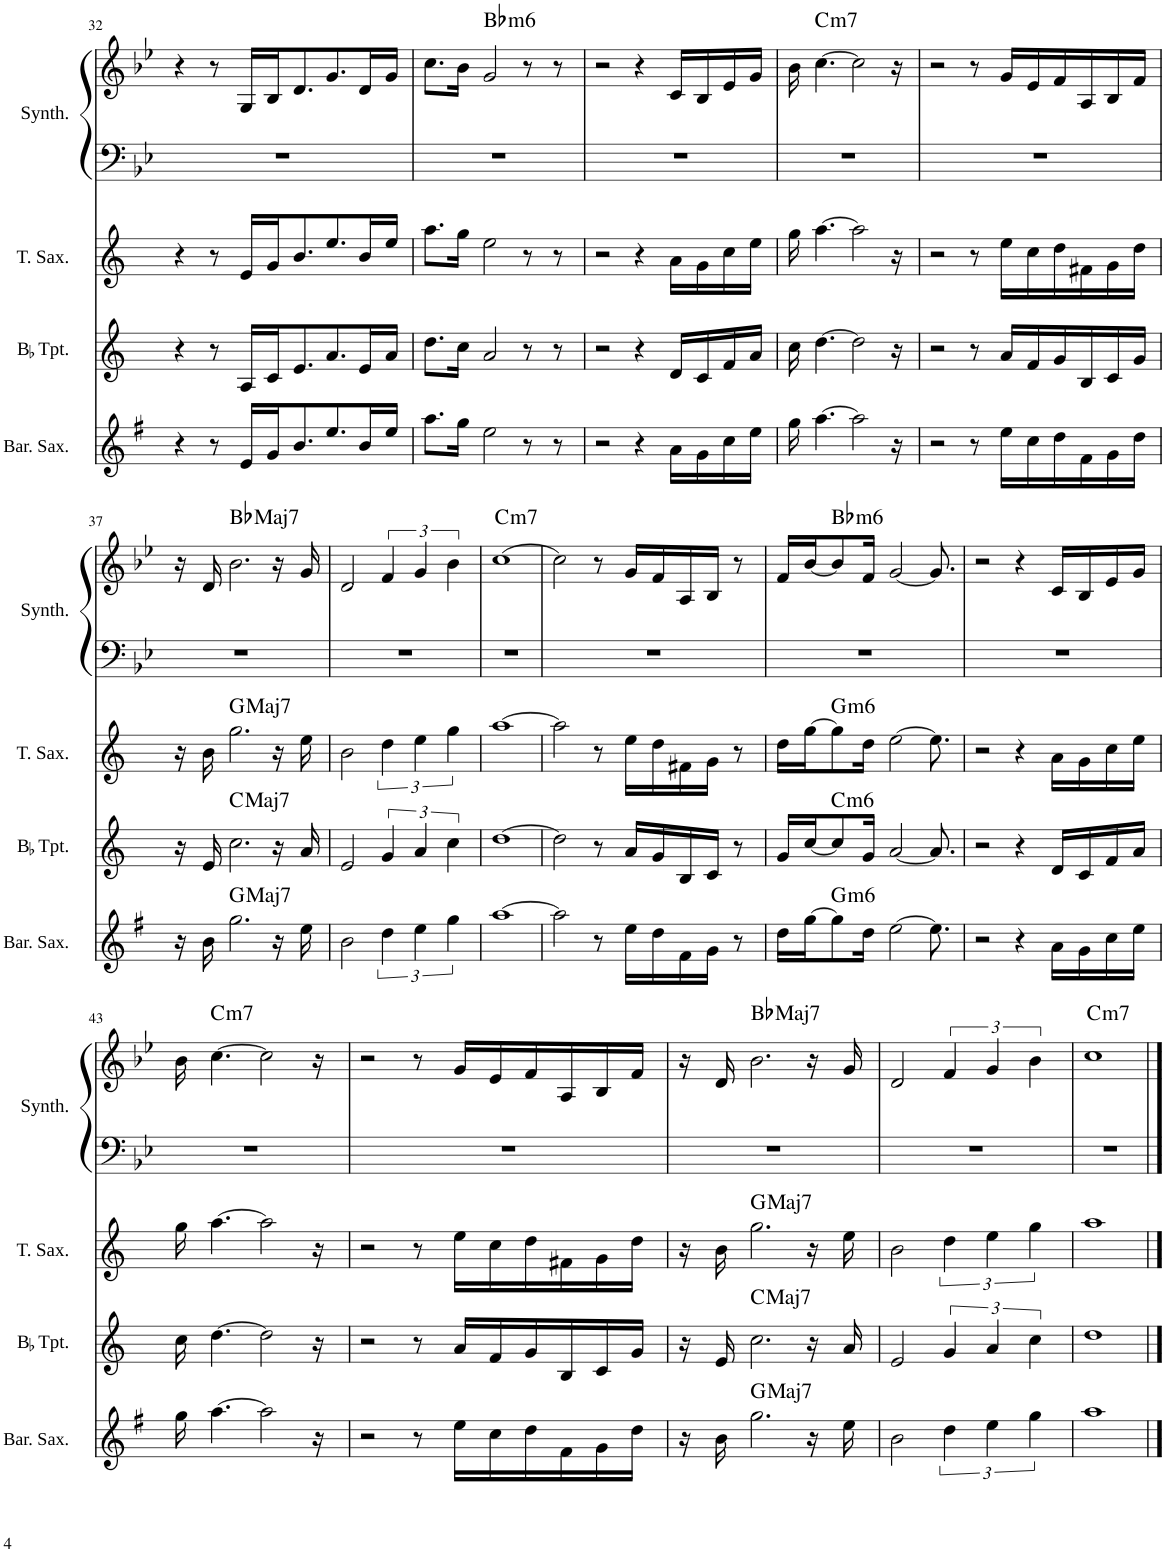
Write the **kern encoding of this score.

**kern	**harte	**kern	**harte	**kern	**harte	**kern	**kern	**harte
*part4	*part4	*part3	*part3	*part2	*part2	*part1	*part1	*part1
*staff5	*	*staff4	*	*staff3	*	*staff2	*staff1	*
*I"Baritone Saxophone	*	*I"BaccidentalFlat Trumpet	*	*I"Tenor Saxophone	*	*I"Keyboard Synthesizer	*	*
*I'Bar. Sax.	*	*I'BaccidentalFlat Tpt.	*	*I'T. Sax.	*	*I'Synth.	*	*
!!LO:PB:g=z
*clefG2	*	*clefG2	*	*clefG2	*	*clefF4	*clefG2	*
*Trd12c21	*	*Trd1c2	*	*Trd8c14	*	*	*	*
*k[f#]	*	*k[]	*	*k[]	*	*k[b-e-]	*k[b-e-]	*
*M8/8	*	*M8/8	*	*M8/8	*	*M8/8	*M8/8	*
=32	=32	=32	=32	=32	=32	=32	=32	=32
4r	.	4r	.	4r	.	1r	4r	.
8r	.	8r	.	8r	.	.	8r	.
16e/LL	.	16A/LL	.	16e/LL	.	.	16G/LL	.
16g/J	.	16c/J	.	16g/J	.	.	16B-/J	.
8.b/	.	8.e/	.	8.b/	.	.	8.d/	.
8.ee/	.	8.a/	.	8.ee/	.	.	8.g/	.
16b/L	.	16e/L	.	16b/L	.	.	16d/L	.
16ee/JJ	.	16a/JJ	.	16ee/JJ	.	.	16g/JJ	.
=33	=33	=33	=33	=33	=33	=33	=33	=33
8.aa\L	.	8.dd\L	.	8.aa\L	.	1r	8.cc\L	.
16gg\Jk	.	16cc\Jk	.	16gg\Jk	.	.	16b-\Jk	.
!	!	!	!	!	!	!	!	!LO:H:kt=m6
2ee\	.	2a/	.	2ee\	.	.	2g/	Bb:min6
8r	.	8r	.	8r	.	.	8r	.
8r	.	8r	.	8r	.	.	8r	.
=34	=34	=34	=34	=34	=34	=34	=34	=34
2r	.	2r	.	2r	.	1r	2r	.
4r	.	4r	.	4r	.	.	4r	.
16a\LL	.	16d/LL	.	16a\LL	.	.	16c/LL	.
16g\	.	16c/	.	16g\	.	.	16B-/	.
16cc\	.	16f/	.	16cc\	.	.	16e-/	.
16ee\JJ	.	16a/JJ	.	16ee\JJ	.	.	16g/JJ	.
=35	=35	=35	=35	=35	=35	=35	=35	=35
16gg\	.	16cc\	.	16gg\	.	1r	16b-\	.
!	!	!	!	!	!	!	!	!LO:H:kt=m7
[4.aa\	.	[4.dd\	.	[4.aa\	.	.	[4.cc\	C:min7
2aa\]	.	2dd\]	.	2aa\]	.	.	2cc\]	.
16r	.	16r	.	16r	.	.	16r	.
=36	=36	=36	=36	=36	=36	=36	=36	=36
2r	.	2r	.	2r	.	1r	2r	.
8r	.	8r	.	8r	.	.	8r	.
16ee\LL	.	16a/LL	.	16ee\LL	.	.	16g/LL	.
16cc\	.	16f/	.	16cc\	.	.	16e-/	.
16dd\	.	16g/	.	16dd\	.	.	16f/	.
16f#\	.	16B/	.	16f#X\	.	.	16A/	.
16g\	.	16c/	.	16g\	.	.	16B-/	.
16dd\JJ	.	16g/JJ	.	16dd\JJ	.	.	16f/JJ	.
!!LO:LB:g=z
=37	=37	=37	=37	=37	=37	=37	=37	=37
16r	.	16r	.	16r	.	1r	16r	.
16b\	.	16e/	.	16b\	.	.	16d/	.
!	!LO:H:kt=Maj7	!	!LO:H:kt=Maj7	!	!LO:H:kt=Maj7	!	!	!LO:H:kt=Maj7
2.gg\	G:maj7	2.cc\	C:maj7	2.gg\	G:maj7	.	2.b-\	Bb:maj7
16r	.	16r	.	16r	.	.	16r	.
16ee\	.	16a/	.	16ee\	.	.	16g/	.
=38	=38	=38	=38	=38	=38	=38	=38	=38
2b\	.	2e/	.	2b\	.	1r	2d/	.
6dd\	.	6g/	.	6dd\	.	.	6f/	.
6ee\	.	6a/	.	6ee\	.	.	6g/	.
6gg\	.	6cc\	.	6gg\	.	.	6b-\	.
=39	=39	=39	=39	=39	=39	=39	=39	=39
!	!	!	!	!	!	!	!	!LO:H:kt=m7
[1aa	.	[1dd	.	[1aa	.	1r	[1cc	C:min7
=40	=40	=40	=40	=40	=40	=40	=40	=40
2aa\]	.	2dd\]	.	2aa\]	.	1r	2cc\]	.
8r	.	8r	.	8r	.	.	8r	.
16ee\LL	.	16a/LL	.	16ee\LL	.	.	16g/LL	.
16dd\	.	16g/	.	16dd\	.	.	16f/	.
16f#\	.	16B/	.	16f#X\	.	.	16A/	.
16g\JJ	.	16c/JJ	.	16g\JJ	.	.	16B-/JJ	.
8r	.	8r	.	8r	.	.	8r	.
=41	=41	=41	=41	=41	=41	=41	=41	=41
16dd\LL	.	16g/LL	.	16dd\LL	.	1r	16f/LL	.
[16gg\J	.	[16cc/J	.	[16gg\J	.	.	[16b-/J	.
!	!LO:H:kt=m6	!	!LO:H:kt=m6	!	!LO:H:kt=m6	!	!	!LO:H:kt=m6
8gg\]	G:min6	8cc/]	C:min6	8gg\]	G:min6	.	8b-/]	Bb:min6
16dd\Jk	.	16g/Jk	.	16dd\Jk	.	.	16f/Jk	.
[2ee\	.	[2a/	.	[2ee\	.	.	[2g/	.
8.ee\]	.	8.a/]	.	8.ee\]	.	.	8.g/]	.
=42	=42	=42	=42	=42	=42	=42	=42	=42
2r	.	2r	.	2r	.	1r	2r	.
4r	.	4r	.	4r	.	.	4r	.
16a\LL	.	16d/LL	.	16a\LL	.	.	16c/LL	.
16g\	.	16c/	.	16g\	.	.	16B-/	.
16cc\	.	16f/	.	16cc\	.	.	16e-/	.
16ee\JJ	.	16a/JJ	.	16ee\JJ	.	.	16g/JJ	.
!!LO:LB:g=z
=43	=43	=43	=43	=43	=43	=43	=43	=43
16gg\	.	16cc\	.	16gg\	.	1r	16b-\	.
!	!	!	!	!	!	!	!	!LO:H:kt=m7
[4.aa\	.	[4.dd\	.	[4.aa\	.	.	[4.cc\	C:min7
2aa\]	.	2dd\]	.	2aa\]	.	.	2cc\]	.
16r	.	16r	.	16r	.	.	16r	.
=44	=44	=44	=44	=44	=44	=44	=44	=44
2r	.	2r	.	2r	.	1r	2r	.
8r	.	8r	.	8r	.	.	8r	.
16ee\LL	.	16a/LL	.	16ee\LL	.	.	16g/LL	.
16cc\	.	16f/	.	16cc\	.	.	16e-/	.
16dd\	.	16g/	.	16dd\	.	.	16f/	.
16f#\	.	16B/	.	16f#X\	.	.	16A/	.
16g\	.	16c/	.	16g\	.	.	16B-/	.
16dd\JJ	.	16g/JJ	.	16dd\JJ	.	.	16f/JJ	.
=45	=45	=45	=45	=45	=45	=45	=45	=45
16r	.	16r	.	16r	.	1r	16r	.
16b\	.	16e/	.	16b\	.	.	16d/	.
!	!LO:H:kt=Maj7	!	!LO:H:kt=Maj7	!	!LO:H:kt=Maj7	!	!	!LO:H:kt=Maj7
2.gg\	G:maj7	2.cc\	C:maj7	2.gg\	G:maj7	.	2.b-\	Bb:maj7
16r	.	16r	.	16r	.	.	16r	.
16ee\	.	16a/	.	16ee\	.	.	16g/	.
=46	=46	=46	=46	=46	=46	=46	=46	=46
2b\	.	2e/	.	2b\	.	1r	2d/	.
6dd\	.	6g/	.	6dd\	.	.	6f/	.
6ee\	.	6a/	.	6ee\	.	.	6g/	.
6gg\	.	6cc\	.	6gg\	.	.	6b-\	.
=47	=47	=47	=47	=47	=47	=47	=47	=47
!	!	!	!	!	!	!	!	!LO:H:kt=m7
1aa	.	1dd	.	1aa	.	1r	1cc	C:min7
==	==	==	==	==	==	==	==	==
*-	*-	*-	*-	*-	*-	*-	*-	*-
